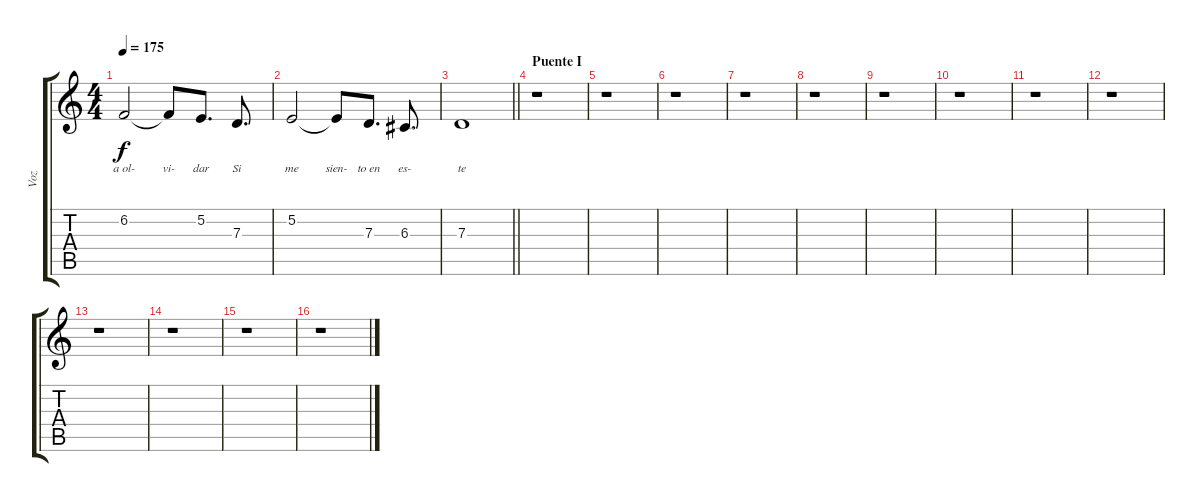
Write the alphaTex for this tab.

\track ("Voz" "Voz") {instrument bassoon}
\staff {score tabs}
\tuning (E4 B3 G3 D3 A2 E2) {hide}
\ts (4 4)
\tempo 175
\clef g2
\ks c
6.2.2{lyrics (0 "a ol-") lyrics (1 "") lyrics (2 "") lyrics (3 "") lyrics (4 "") dy f} 6.2{t}.8{lyrics (0 "vi-") lyrics (1 "") lyrics (2 "") lyrics (3 "") lyrics (4 "")} 5.2.8{d lyrics (0 "dar") lyrics (1 "") lyrics (2 "") lyrics (3 "") lyrics (4 "")} 7.3.8{d lyrics (0 "Si") lyrics (1 "") lyrics (2 "") lyrics (3 "") lyrics (4 "")} |
5.2.2{lyrics (0 "me") lyrics (1 "") lyrics (2 "") lyrics (3 "") lyrics (4 "")} 5.2{t}.8{lyrics (0 "sien-") lyrics (1 "") lyrics (2 "") lyrics (3 "") lyrics (4 "")} 7.3.8{d lyrics (0 "to en") lyrics (1 "") lyrics (2 "") lyrics (3 "") lyrics (4 "")} 6.3.8{d lyrics (0 "es-") lyrics (1 "") lyrics (2 "") lyrics (3 "") lyrics (4 "")} |
\barLineRight lightlight
7.3.1{lyrics (0 "te") lyrics (1 "") lyrics (2 "") lyrics (3 "") lyrics (4 "")} |
\section ("" "Puente I")
r.1 |
r.1 |
r.1 |
r.1 |
r.1 |
r.1 |
r.1 |
r.1 |
r.1 |
r.1 |
r.1 |
r.1 |
r.1
